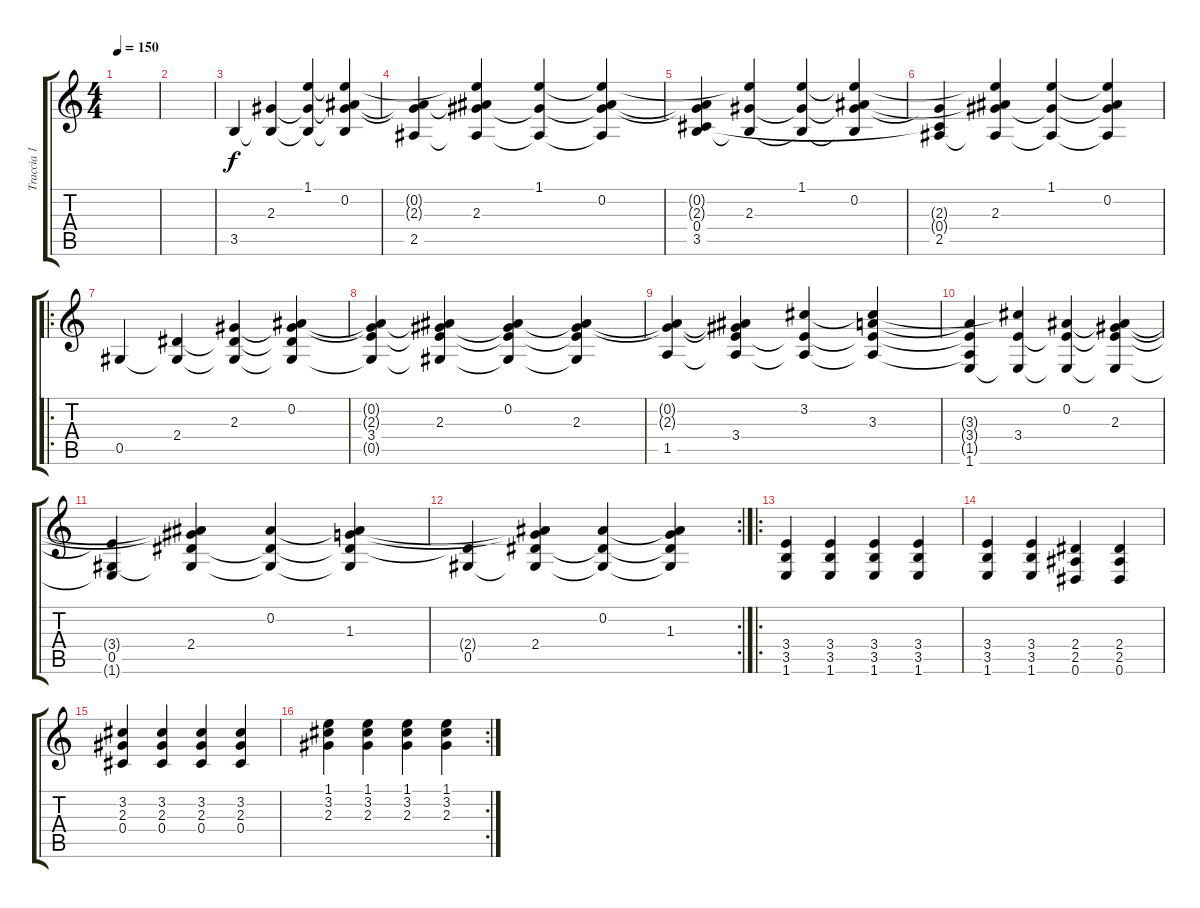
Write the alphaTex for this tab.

\track ("Traccia 1" "Traccia 1") {instrument overdrivenguitar}
\staff {score tabs}
\tuning (Eb4 Bb3 Gb3 Db3 Ab2 Eb2) {hide}
\ts (4 4)
\tempo 150
\clef g2
\ks c
|
|
3.5.4 (2.3 3.5{t}).4 (1.1 2.3{t} 3.5{t}).4 (1.1{t} 0.2 2.3{t} 3.5{t}).4 |
(0.2{t} 2.3{t} 2.5).4 (1.1{t} 0.2{t} 2.3 2.5{t}).4 (1.1 2.3{t} 2.5{t}).4 (1.1{t} 0.2 2.3{t} 2.5{t}).4 |
(0.2{t} 2.3{t} 0.4 3.5).4 (1.1{t} 2.3 3.5{t}).4 (1.1 2.3{t} 3.5{t}).4 (1.1{t} 0.2 2.3{t} 3.5{t}).4 |
(2.3{t} 0.4{t} 2.5).4 (1.1{t} 0.2{t} 2.3 2.5{t}).4 (1.1 2.3{t} 2.5{t}).4 (1.1{t} 0.2 2.3{t} 2.5{t}).4 |
\ro
0.5.4 (2.4 0.5{t}).4 (2.3 2.4{t} 0.5{t}).4 (0.2 2.3{t} 2.4{t} 0.5{t}).4 |
(0.2{t} 2.3{t} 3.4 0.5{t}).4 (0.2{t} 2.3 3.4{t} 0.5{t}).4 (0.2 2.3{t} 3.4{t} 0.5{t}).4 (0.2{t} 2.3 3.4{t} 0.5{t}).4 |
(0.2{t} 2.3{t} 1.5).4 (0.2{t} 2.3{t} 3.4 1.5{t}).4 (3.2 3.4{t} 1.5{t}).4 (3.2{t} 3.3 3.4{t} 1.5{t}).4 |
(3.3{t} 3.4{t} 1.5{t} 1.6).4 (3.2{t} 3.4 1.6{t}).4 (0.2 3.4{t} 1.6{t}).4 (0.2{t} 2.3 3.4{t} 1.6{t}).4 |
(3.4{t} 0.5 1.6{t}).4 (0.2{t} 2.3{t} 2.4 0.5{t}).4 (0.2 2.4{t} 0.5{t}).4 (0.2{t} 1.3 2.4{t} 0.5{t}).4 |
\rc 2
(2.4{t} 0.5).4 (0.2{t} 1.3{t} 2.4 0.5{t}).4 (0.2 2.4{t} 0.5{t}).4 (0.2{t} 1.3 2.4{t} 0.5{t}).4 |
\ro
(3.4 3.5 1.6).4 (3.4 3.5 1.6).4 (3.4 3.5 1.6).4 (3.4 3.5 1.6).4 |
(3.4 3.5 1.6).4 (3.4 3.5 1.6).4 (2.4 2.5 0.6).4 (2.4 2.5 0.6).4 |
(3.2 2.3 0.4).4 (3.2 2.3 0.4).4 (3.2 2.3 0.4).4 (3.2 2.3 0.4).4 |
\rc 2
(1.1 3.2 2.3).4 (1.1 3.2 2.3).4 (1.1 3.2 2.3).4 (1.1 3.2 2.3).4
